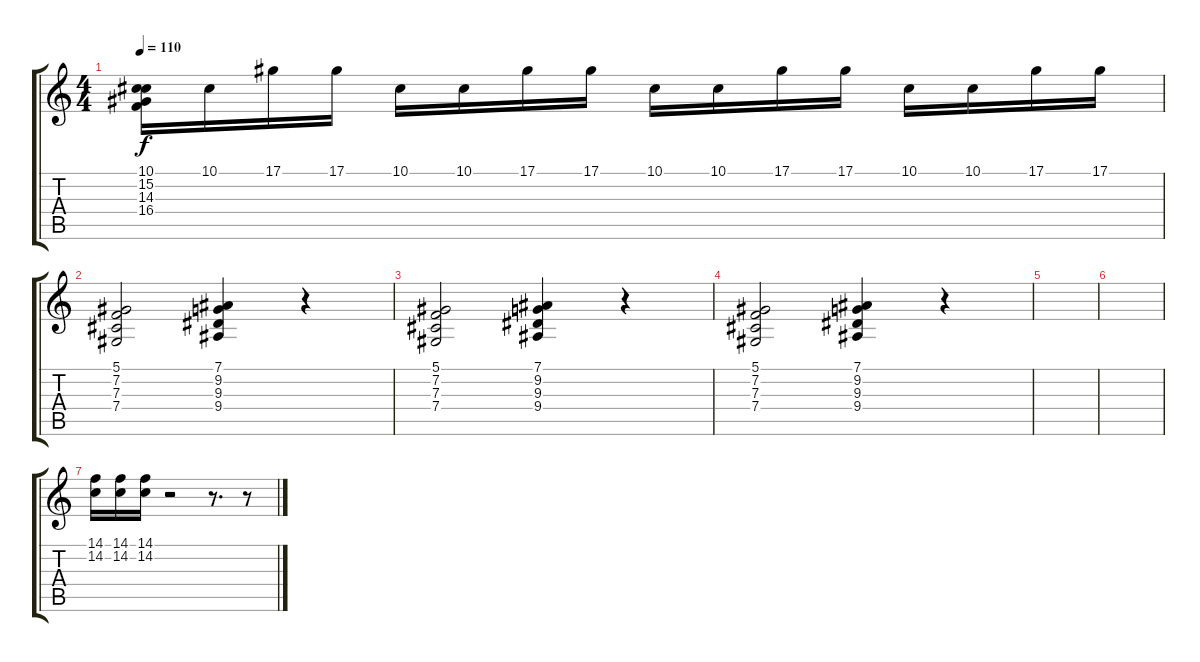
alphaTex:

\track "" {instrument stringensemble1}
\staff {score tabs}
\tuning (Eb4 Bb3 Gb3 Db3 Ab2 Eb2) {hide}
\ts (4 4)
\tempo 110
\clef g2
\ks c
(10.1 15.2 14.3 16.4).16{dy f} 10.1.16 17.1.16 17.1.16 10.1.16 10.1.16 17.1.16 17.1.16 10.1.16 10.1.16 17.1.16 17.1.16 10.1.16 10.1.16 17.1.16 17.1.16 |
(5.1 7.2 7.3 7.4).2 (7.1 9.2 9.3 9.4).4 r.4 |
(5.1 7.2 7.3 7.4).2 (7.1 9.2 9.3 9.4).4 r.4 |
(5.1 7.2 7.3 7.4).2 (7.1 9.2 9.3 9.4).4 r.4 |
|
|
(14.1 14.2).16 (14.1 14.2).16 (14.1 14.2).16 r.2 r.8{d} r.8
